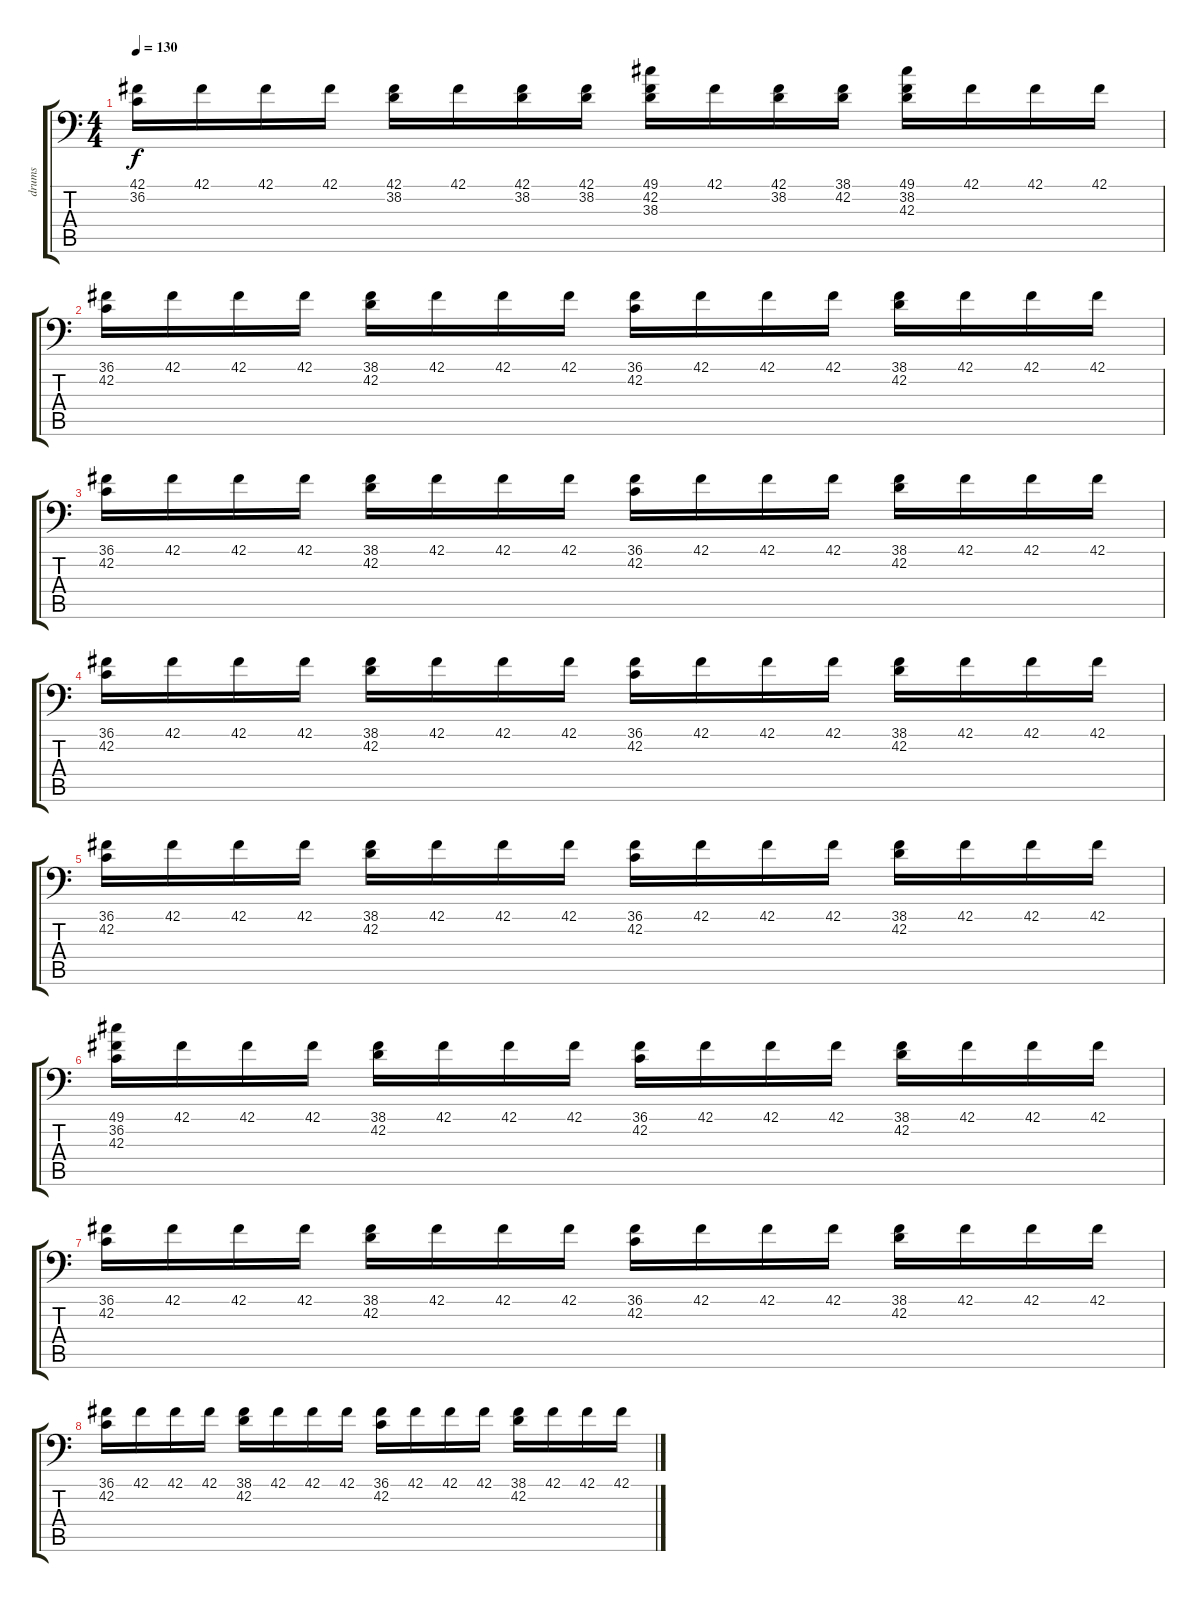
\track ("drums" "drums") {solo instrument acousticgrandpiano}
\staff {score tabs}
\tuning (C-1 C-1 C-1 C-1 C-1 C-1) {hide}
\ts (4 4)
\tempo 130
\clef f4
\ks c
(42.1 36.2).16{dy f} 42.1.16 42.1.16 42.1.16 (42.1 38.2).16 42.1.16 (42.1 38.2).16 (42.1 38.2).16 (49.1 42.2 38.3).16 42.1.16 (42.1 38.2).16 (38.1 42.2).16 (49.1 38.2 42.3).16 42.1.16 42.1.16 42.1.16 |
(36.1 42.2).16 42.1.16 42.1.16 42.1.16 (38.1 42.2).16 42.1.16 42.1.16 42.1.16 (36.1 42.2).16 42.1.16 42.1.16 42.1.16 (38.1 42.2).16 42.1.16 42.1.16 42.1.16 |
(36.1 42.2).16 42.1.16 42.1.16 42.1.16 (38.1 42.2).16 42.1.16 42.1.16 42.1.16 (36.1 42.2).16 42.1.16 42.1.16 42.1.16 (38.1 42.2).16 42.1.16 42.1.16 42.1.16 |
(36.1 42.2).16 42.1.16 42.1.16 42.1.16 (38.1 42.2).16 42.1.16 42.1.16 42.1.16 (36.1 42.2).16 42.1.16 42.1.16 42.1.16 (38.1 42.2).16 42.1.16 42.1.16 42.1.16 |
(36.1 42.2).16 42.1.16 42.1.16 42.1.16 (38.1 42.2).16 42.1.16 42.1.16 42.1.16 (36.1 42.2).16 42.1.16 42.1.16 42.1.16 (38.1 42.2).16 42.1.16 42.1.16 42.1.16 |
(49.1 36.2 42.3).16 42.1.16 42.1.16 42.1.16 (38.1 42.2).16 42.1.16 42.1.16 42.1.16 (36.1 42.2).16 42.1.16 42.1.16 42.1.16 (38.1 42.2).16 42.1.16 42.1.16 42.1.16 |
(36.1 42.2).16 42.1.16 42.1.16 42.1.16 (38.1 42.2).16 42.1.16 42.1.16 42.1.16 (36.1 42.2).16 42.1.16 42.1.16 42.1.16 (38.1 42.2).16 42.1.16 42.1.16 42.1.16 |
(36.1 42.2).16 42.1.16 42.1.16 42.1.16 (38.1 42.2).16 42.1.16 42.1.16 42.1.16 (36.1 42.2).16 42.1.16 42.1.16 42.1.16 (38.1 42.2).16 42.1.16 42.1.16 42.1.16
